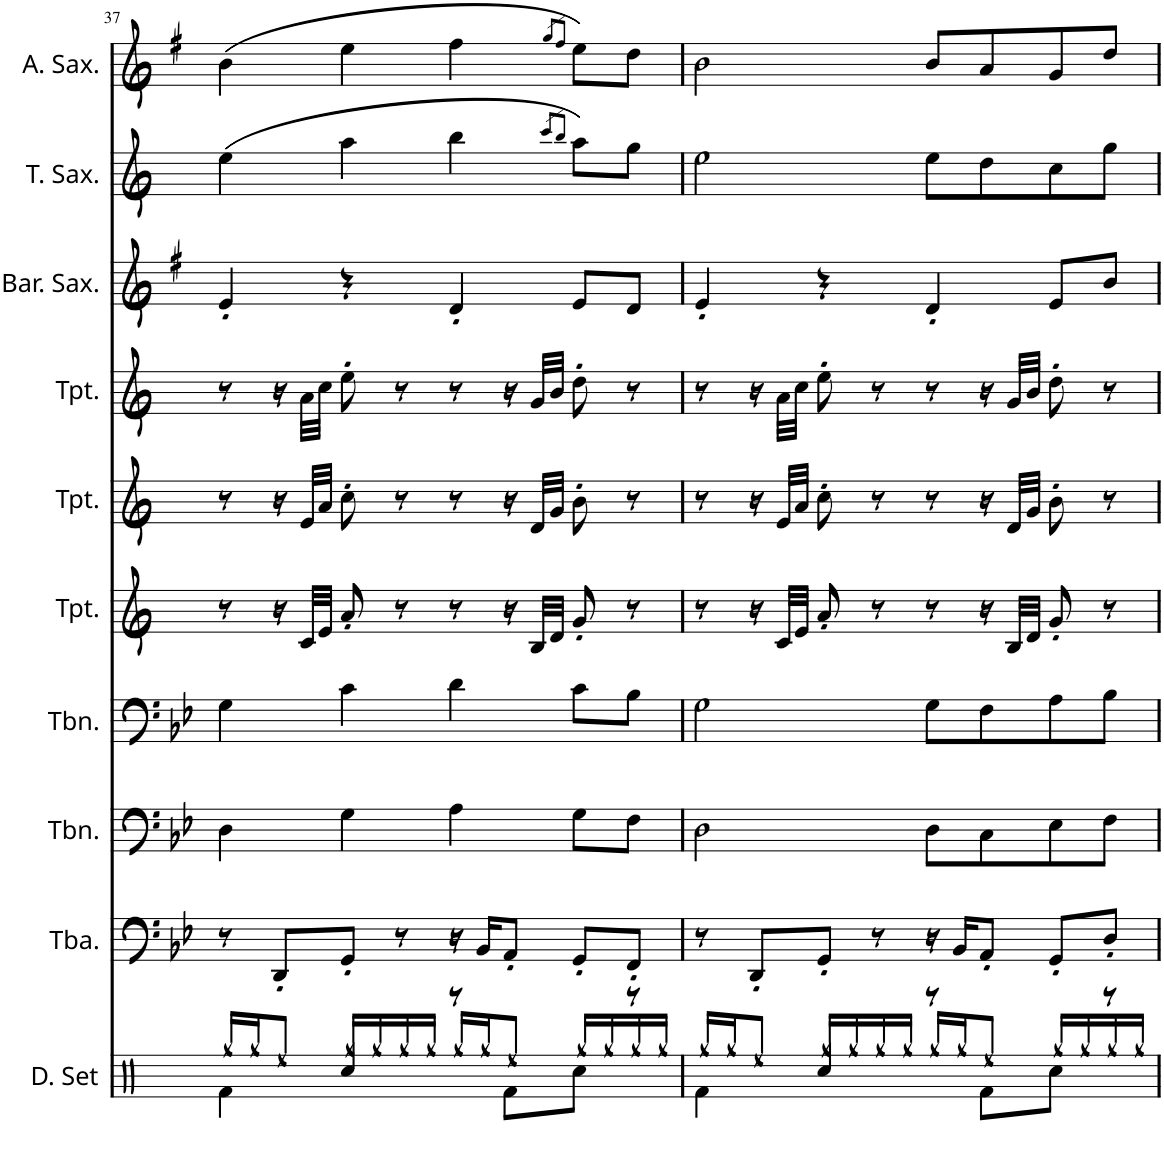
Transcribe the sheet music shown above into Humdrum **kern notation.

**kern	**kern	**kern	**kern	**kern	**kern	**kern	**kern	**kern	**kern
*part10	*part9	*part8	*part7	*part6	*part5	*part4	*part3	*part2	*part1
*staff10	*staff9	*staff8	*staff7	*staff6	*staff5	*staff4	*staff3	*staff2	*staff1
*I"Drumset	*I"Tuba	*I"Trombone	*I"Trombone	*I"Trumpet	*I"Trumpet	*I"Trumpet	*I"Baritone Saxophone	*I"Tenor Saxophone	*I"Alto Saxophone
*I'D. Set	*I'Tba.	*I'Tbn.	*I'Tbn.	*I'Tpt.	*I'Tpt.	*I'Tpt.	*I'Bar. Sax.	*I'T. Sax.	*I'A. Sax.
!!LO:PB:g=z
*clefX	*clefF4	*clefF4	*clefF4	*clefG2	*clefG2	*clefG2	*clefG2	*clefG2	*clefG2
*	*	*	*	*Trd1c2	*Trd1c2	*Trd1c2	*Trd12c21	*Trd8c14	*Trd5c9
*k[]	*k[b-e-]	*k[b-e-]	*k[b-e-]	*k[]	*k[]	*k[]	*k[f#]	*k[]	*k[f#]
*M4/4	*M4/4	*M4/4	*M4/4	*M4/4	*M4/4	*M4/4	*M4/4	*M4/4	*M4/4
=37	=37	=37	=37	=37	=37	=37	=37	=37	=37
*^	*	*	*	*	*	*	*	*	*
4Rf\	16Rgg/LL	8r	4D\	4G\	8r	8r	8r	4e'/	(4ee\	(4b\
.	16Rgg/J	.	.	.	.	.	.	.	.	.
.	8Ree/J	8DD'/L	.	.	16r	16r	16r	.	.	.
.	.	.	.	.	32c/LLL	32e/LLL	32a\LLL	.	.	.
.	.	.	.	.	32e/JJJ	32a/JJJ	32cc\JJJ	.	.	.
4Rcc/	16Rgg/LL	8GG'/J	4G\	4c\	8a'/	8cc'\	8ee'\	4r	4aa\	4ee\
.	16Rgg/	.	.	.	.	.	.	.	.	.
.	16Rgg/	8r	.	.	8r	8r	8r	.	.	.
.	16Rgg/JJ	.	.	.	.	.	.	.	.	.
8r	16Rgg/LL	16r	4A\	4d\	8r	8r	8r	4d'/	4bb\	4ff#\
.	16Rgg/J	16BB-/KL	.	.	.	.	.	.	.	.
8Rf\L	8Ree/J	8AA'/J	.	.	16r	16r	16r	.	.	.
.	.	.	.	.	32B/LLL	32d/LLL	32g/LLL	.	.	.
.	.	.	.	.	32d/JJJ	32g/JJJ	32b/JJJ	.	.	.
.	.	.	.	.	.	.	.	.	8qccc/L	8qgg/L
.	.	.	.	.	.	.	.	.	8qbb/J	8qff#/J
8Rcc\J	16Rgg/LL	8GG'/L	8G\L	8c\L	8g'/	8b'\	8dd'\	8e/L	8aa\L)	8ee\L)
.	16Rgg/	.	.	.	.	.	.	.	.	.
8r	16Rgg/	8FF'/J	8F\J	8B-\J	8r	8r	8r	8d/J	8gg\J	8dd\J
.	16Rgg/JJ	.	.	.	.	.	.	.	.	.
=38	=38	=38	=38	=38	=38	=38	=38	=38	=38	=38
4Rf\	16Rgg/LL	8r	2D\	2G\	8r	8r	8r	4e'/	2ee\	2b\
.	16Rgg/J	.	.	.	.	.	.	.	.	.
.	8Ree/J	8DD'/L	.	.	16r	16r	16r	.	.	.
.	.	.	.	.	32c/LLL	32e/LLL	32a\LLL	.	.	.
.	.	.	.	.	32e/JJJ	32a/JJJ	32cc\JJJ	.	.	.
4Rcc/	16Rgg/LL	8GG'/J	.	.	8a'/	8cc'\	8ee'\	4r	.	.
.	16Rgg/	.	.	.	.	.	.	.	.	.
.	16Rgg/	8r	.	.	8r	8r	8r	.	.	.
.	16Rgg/JJ	.	.	.	.	.	.	.	.	.
8r	16Rgg/LL	16r	8D\L	8G\L	8r	8r	8r	4d'/	8ee\L	8b/L
.	16Rgg/J	16BB-/KL	.	.	.	.	.	.	.	.
8Rf\L	8Ree/J	8AA'/J	8C\	8F\	16r	16r	16r	.	8dd\	8a/
.	.	.	.	.	32B/LLL	32d/LLL	32g/LLL	.	.	.
.	.	.	.	.	32d/JJJ	32g/JJJ	32b/JJJ	.	.	.
8Rcc\J	16Rgg/LL	8GG'/L	8E-\	8A\	8g'/	8b'\	8dd'\	8e/L	8cc\	8g/
.	16Rgg/	.	.	.	.	.	.	.	.	.
8r	16Rgg/	8D'/J	8F\J	8B-\J	8r	8r	8r	8b/J	8gg\J	8dd/J
.	16Rgg/JJ	.	.	.	.	.	.	.	.	.
*v	*v	*	*	*	*	*	*	*	*	*
=	=	=	=	=	=	=	=	=	=
*-	*-	*-	*-	*-	*-	*-	*-	*-	*-
